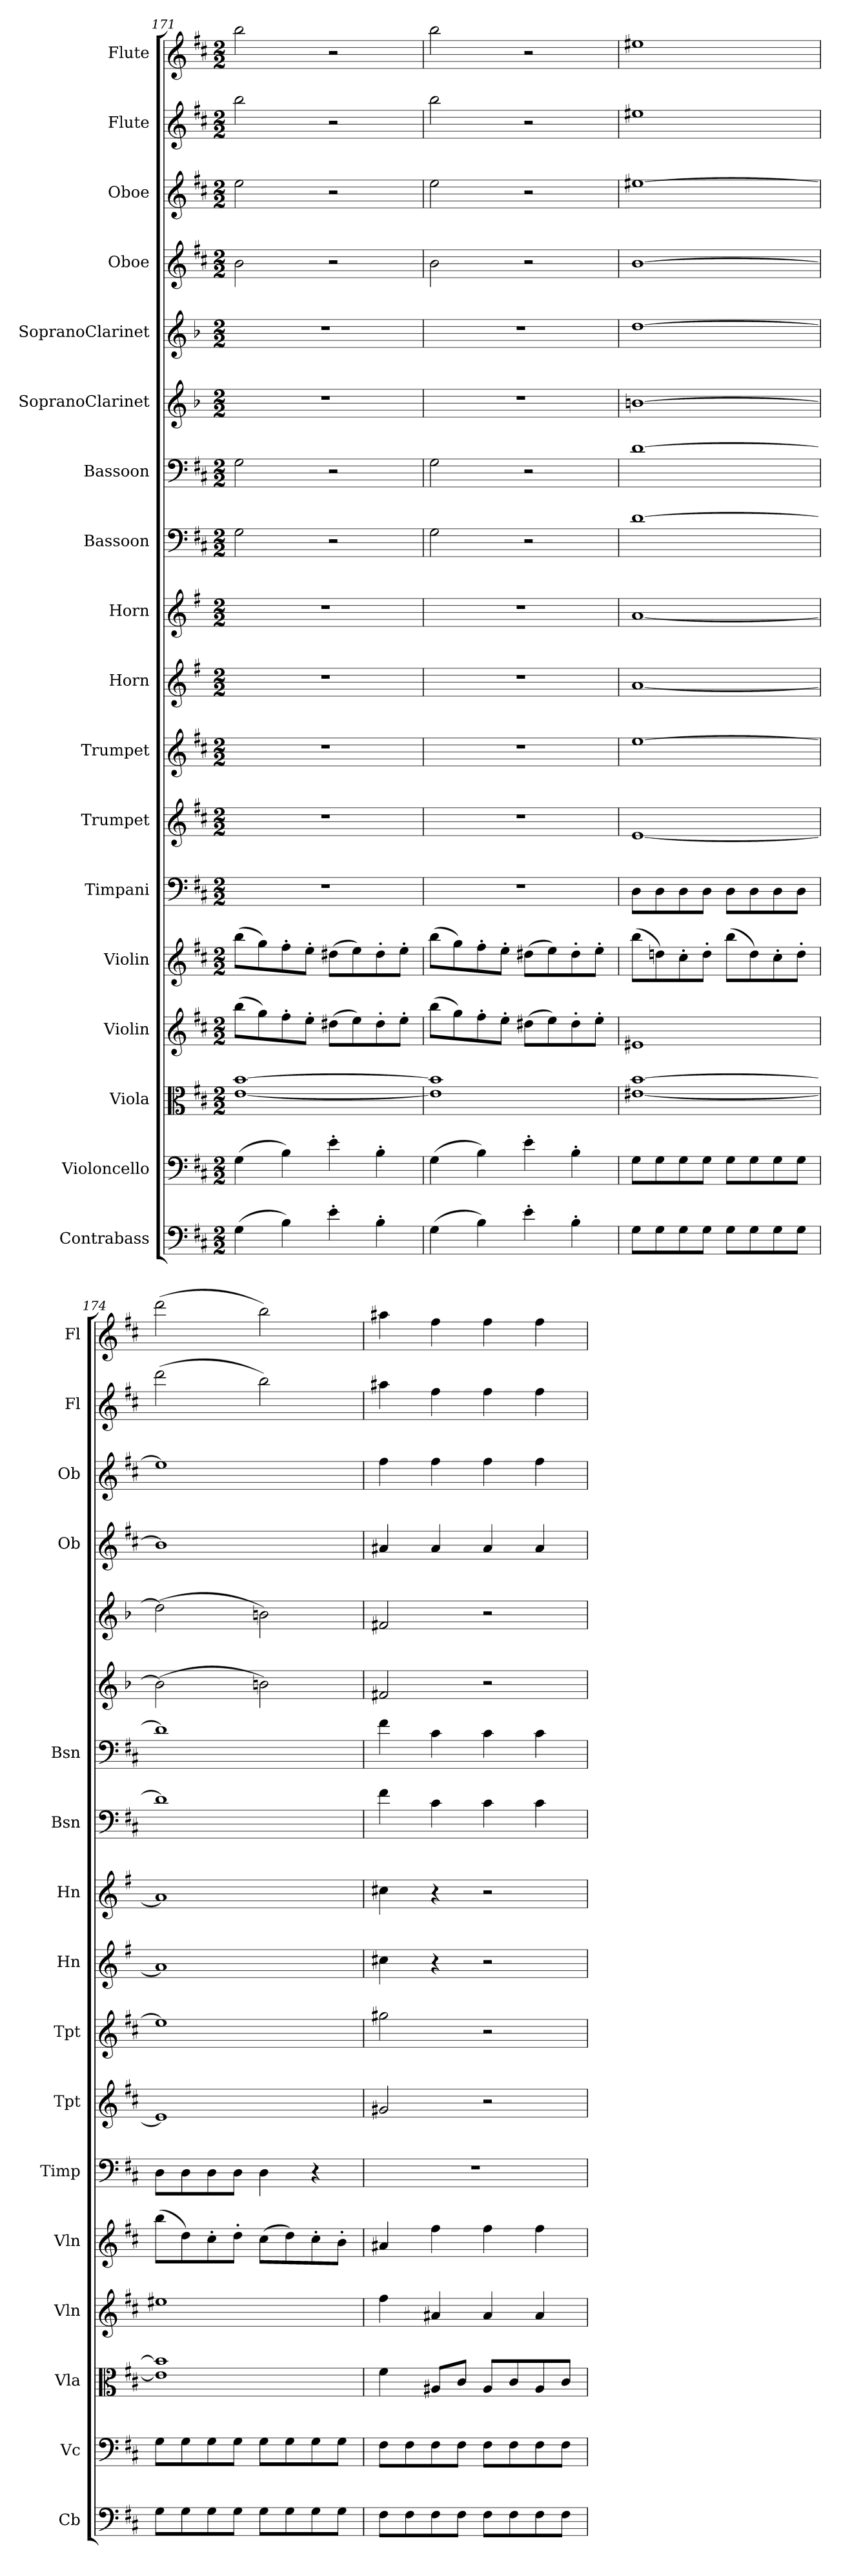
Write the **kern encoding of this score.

**kern	**kern	**kern	**kern	**kern	**kern	**kern	**kern	**kern	**kern	**kern	**kern	**kern	**kern	**kern	**kern	**kern	**kern
*part18	*part17	*part16	*part15	*part14	*part13	*part12	*part11	*part10	*part9	*part8	*part7	*part6	*part5	*part4	*part3	*part2	*part1
*staff18	*staff17	*staff16	*staff15	*staff14	*staff13	*staff12	*staff11	*staff10	*staff9	*staff8	*staff7	*staff6	*staff5	*staff4	*staff3	*staff2	*staff1
*I"Contrabass	*I"Violoncello	*I"Viola	*I"Violin	*I"Violin	*I"Timpani	*I"Trumpet	*I"Trumpet	*I"Horn	*I"Horn	*I"Bassoon	*I"Bassoon	*I"SopranoClarinet	*I"SopranoClarinet	*I"Oboe	*I"Oboe	*I"Flute	*I"Flute
*I'Cb	*I'Vc	*I'Vla	*I'Vln	*I'Vln	*I'Timp	*I'Tpt	*I'Tpt	*I'Hn	*I'Hn	*I'Bsn	*I'Bsn	*	*	*I'Ob	*I'Ob	*I'Fl	*I'Fl
*clefF4	*clefF4	*clefC3	*clefG2	*clefG2	*clefF4	*clefG2	*clefG2	*clefG2	*clefG2	*clefF4	*clefF4	*clefG2	*clefG2	*clefG2	*clefG2	*clefG2	*clefG2
*ITrd7c12	*	*	*	*	*	*ITrd1c2	*ITrd1c2	*ITrd4c7	*ITrd4c7	*	*	*	*	*	*	*	*
*k[f#c#]	*k[f#c#]	*k[f#c#]	*k[f#c#]	*k[f#c#]	*k[f#c#]	*k[]	*k[]	*k[]	*k[]	*k[f#c#]	*k[f#c#]	*k[b-]	*k[b-]	*k[f#c#]	*k[f#c#]	*k[f#c#]	*k[f#c#]
*D:	*D:	*D:	*D:	*D:	*D:	*	*	*	*	*D:	*D:	*	*	*D:	*D:	*D:	*D:
*M2/2	*M2/2	*M2/2	*M2/2	*M2/2	*M2/2	*M2/2	*M2/2	*M2/2	*M2/2	*M2/2	*M2/2	*M2/2	*M2/2	*M2/2	*M2/2	*M2/2	*M2/2
=171	=171	=171	=171	=171	=171	=171	=171	=171	=171	=171	=171	=171	=171	=171	=171	=171	=171
(>4GG\	(>4G\	[1e [1b	(>8bb\L	(>8bb\L	1r	1r	1r	1r	1r	2G\	2G\	1r	1r	2b\	2ee\	2bb\	2bb\
.	.	.	8gg\)	8gg\)	.	.	.	.	.	.	.	.	.	.	.	.	.
4BB\)	4B\)	.	8ff#'\	8ff#'\	.	.	.	.	.	.	.	.	.	.	.	.	.
.	.	.	8ee'\J	8ee'\J	.	.	.	.	.	.	.	.	.	.	.	.	.
4E'\	4e'\	.	(>8dd#X\L	(>8dd#X\L	.	.	.	.	.	2r	2r	.	.	2r	2r	2r	2r
.	.	.	8ee\)	8ee\)	.	.	.	.	.	.	.	.	.	.	.	.	.
4BB'\	4B'\	.	8dd#'\	8dd#'\	.	.	.	.	.	.	.	.	.	.	.	.	.
.	.	.	8ee'\J	8ee'\J	.	.	.	.	.	.	.	.	.	.	.	.	.
=172	=172	=172	=172	=172	=172	=172	=172	=172	=172	=172	=172	=172	=172	=172	=172	=172	=172
(>4GG\	(>4G\	1e] 1b]	(>8bb\L	(>8bb\L	1r	1r	1r	1r	1r	2G\	2G\	1r	1r	2b\	2ee\	2bb\	2bb\
.	.	.	8gg\)	8gg\)	.	.	.	.	.	.	.	.	.	.	.	.	.
4BB\)	4B\)	.	8ff#'\	8ff#'\	.	.	.	.	.	.	.	.	.	.	.	.	.
.	.	.	8ee'\J	8ee'\J	.	.	.	.	.	.	.	.	.	.	.	.	.
4E'\	4e'\	.	(>8dd#X\L	(>8dd#X\L	.	.	.	.	.	2r	2r	.	.	2r	2r	2r	2r
.	.	.	8ee\)	8ee\)	.	.	.	.	.	.	.	.	.	.	.	.	.
4BB'\	4B'\	.	8dd#'\	8dd#'\	.	.	.	.	.	.	.	.	.	.	.	.	.
.	.	.	8ee'\J	8ee'\J	.	.	.	.	.	.	.	.	.	.	.	.	.
=173	=173	=173	=173	=173	=173	=173	=173	=173	=173	=173	=173	=173	=173	=173	=173	=173	=173
8GG\L	8G\L	[1e#X [1b	1e#X	(>8bb\L	8D\L	[1d	[1dd	[1d	[1d	[1d	[1d	[1bn	[1dd	[1b	[1ee#X	1ee#X	1ee#X
8GG\	8G\	.	.	8ddn\)	8D\	.	.	.	.	.	.	.	.	.	.	.	.
8GG\	8G\	.	.	8cc#'\	8D\	.	.	.	.	.	.	.	.	.	.	.	.
8GG\J	8G\J	.	.	8dd'\J	8D\J	.	.	.	.	.	.	.	.	.	.	.	.
8GG\L	8G\L	.	.	(>8bb\L	8D\L	.	.	.	.	.	.	.	.	.	.	.	.
8GG\	8G\	.	.	8dd\)	8D\	.	.	.	.	.	.	.	.	.	.	.	.
8GG\	8G\	.	.	8cc#'\	8D\	.	.	.	.	.	.	.	.	.	.	.	.
8GG\J	8G\J	.	.	8dd'\J	8D\J	.	.	.	.	.	.	.	.	.	.	.	.
=174	=174	=174	=174	=174	=174	=174	=174	=174	=174	=174	=174	=174	=174	=174	=174	=174	=174
8GG\L	8G\L	1e#] 1b]	1ee#X	(>8bb\L	8D\L	1d]	1dd]	1d]	1d]	1d]	1d]	(>2b\]	(>2dd\]	1b]	1ee#]	(>2ddd\	(>2ddd\
8GG\	8G\	.	.	8dd\)	8D\	.	.	.	.	.	.	.	.	.	.	.	.
8GG\	8G\	.	.	8cc#'\	8D\	.	.	.	.	.	.	.	.	.	.	.	.
8GG\J	8G\J	.	.	8dd'\J	8D\J	.	.	.	.	.	.	.	.	.	.	.	.
8GG\L	8G\L	.	.	(>8cc#\L	4D\	.	.	.	.	.	.	2bn\)	2bn\)	.	.	2bb\)	2bb\)
8GG\	8G\	.	.	8dd\)	.	.	.	.	.	.	.	.	.	.	.	.	.
8GG\	8G\	.	.	8cc#'\	4r	.	.	.	.	.	.	.	.	.	.	.	.
8GG\J	8G\J	.	.	8b'\J	.	.	.	.	.	.	.	.	.	.	.	.	.
=175	=175	=175	=175	=175	=175	=175	=175	=175	=175	=175	=175	=175	=175	=175	=175	=175	=175
8FF#\L	8F#\L	4f#\	4ff#\	4a#X/	1r	2f#X/	2ff#X\	4f#X\	4f#X\	4f#\	4f#\	2f#X/	2f#X/	4a#X/	4ff#\	4aa#X\	4aa#X\
8FF#\	8F#\	.	.	.	.	.	.	.	.	.	.	.	.	.	.	.	.
8FF#\	8F#\	8A#X/L	4a#X/	4ff#\	.	.	.	4r	4r	4c#\	4c#\	.	.	4a#/	4ff#\	4ff#\	4ff#\
8FF#\J	8F#\J	8c#/J	.	.	.	.	.	.	.	.	.	.	.	.	.	.	.
8FF#\L	8F#\L	8A#/L	4a#/	4ff#\	.	2r	2r	2r	2r	4c#\	4c#\	2r	2r	4a#/	4ff#\	4ff#\	4ff#\
8FF#\	8F#\	8c#/	.	.	.	.	.	.	.	.	.	.	.	.	.	.	.
8FF#\	8F#\	8A#/	4a#/	4ff#\	.	.	.	.	.	4c#\	4c#\	.	.	4a#/	4ff#\	4ff#\	4ff#\
8FF#\J	8F#\J	8c#/J	.	.	.	.	.	.	.	.	.	.	.	.	.	.	.
=	=	=	=	=	=	=	=	=	=	=	=	=	=	=	=	=	=
*-	*-	*-	*-	*-	*-	*-	*-	*-	*-	*-	*-	*-	*-	*-	*-	*-	*-
